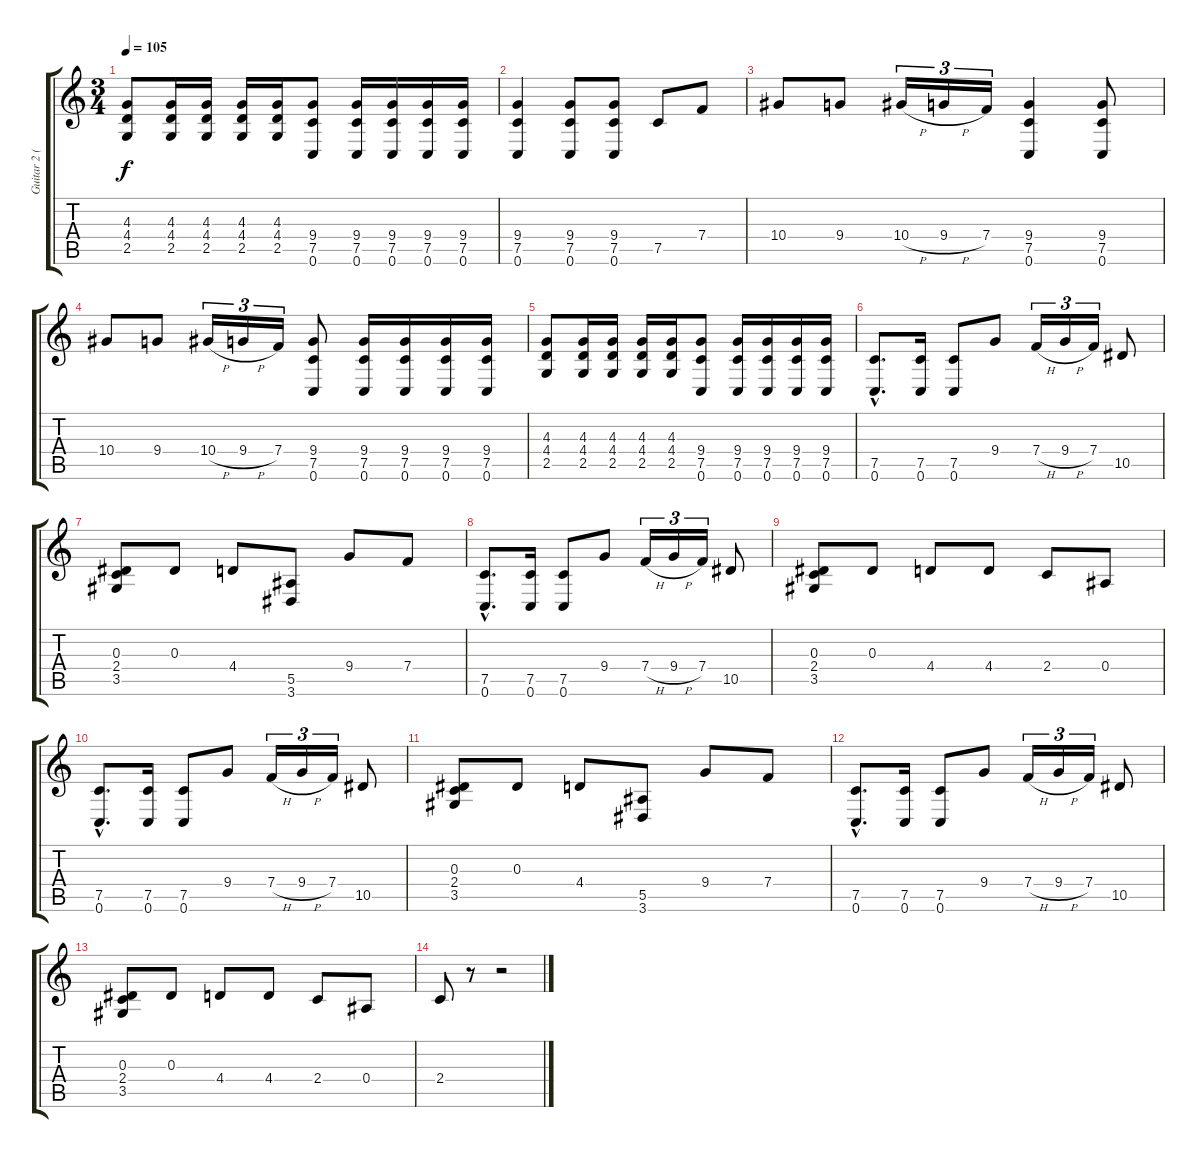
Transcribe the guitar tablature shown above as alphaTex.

\track ("Guitar 2 (Lead)" "Guitar 2 (") {instrument overdrivenguitar}
\staff {score tabs}
\tuning (C4 G3 Eb3 Bb2 F2 C2) {hide}
\ts (3 4)
\tempo 105
\clef g2
\ks c
(4.3 4.4 2.5).8{dy f} (4.3 4.4 2.5).16 (4.3 4.4 2.5).16 (4.3 4.4 2.5).16 (4.3 4.4 2.5).16 (9.4 7.5 0.6).8 (9.4 7.5 0.6).16 (9.4 7.5 0.6).16 (9.4 7.5 0.6).16 (9.4 7.5 0.6).16 |
(9.4 7.5 0.6).4 (9.4 7.5 0.6).8 (9.4 7.5 0.6).8 7.5.8 7.4.8 |
10.4.8 9.4.8 10.4{h}.16{tu (3 2)} 9.4{h}.16{tu (3 2)} 7.4.16{tu (3 2)} (9.4 7.5 0.6).4 (9.4 7.5 0.6).8 |
10.4.8 9.4.8 10.4{h}.16{tu (3 2)} 9.4{h}.16{tu (3 2)} 7.4.16{tu (3 2)} (9.4 7.5 0.6).8 (9.4 7.5 0.6).16 (9.4 7.5 0.6).16 (9.4 7.5 0.6).16 (9.4 7.5 0.6).16 |
(4.3 4.4 2.5).8 (4.3 4.4 2.5).16 (4.3 4.4 2.5).16 (4.3 4.4 2.5).16 (4.3 4.4 2.5).16 (9.4 7.5 0.6).8 (9.4 7.5 0.6).16 (9.4 7.5 0.6).16 (9.4 7.5 0.6).16 (9.4 7.5 0.6).16 |
(7.5{hac} 0.6{hac}).8{d} (7.5 0.6).16 (7.5 0.6).8 9.4.8 7.4{h}.16{tu (3 2)} 9.4{h}.16{tu (3 2)} 7.4.16{tu (3 2)} 10.5.8 |
(0.3 2.4 3.5).8 0.3.8 4.4.8 (5.5 3.6).8 9.4.8 7.4.8 |
(7.5{hac} 0.6{hac}).8{d} (7.5 0.6).16 (7.5 0.6).8 9.4.8 7.4{h}.16{tu (3 2)} 9.4{h}.16{tu (3 2)} 7.4.16{tu (3 2)} 10.5.8 |
(0.3 2.4 3.5).8 0.3.8 4.4.8 4.4.8 2.4.8 0.4.8 |
(7.5{hac} 0.6{hac}).8{d} (7.5 0.6).16 (7.5 0.6).8 9.4.8 7.4{h}.16{tu (3 2)} 9.4{h}.16{tu (3 2)} 7.4.16{tu (3 2)} 10.5.8 |
(0.3 2.4 3.5).8 0.3.8 4.4.8 (5.5 3.6).8 9.4.8 7.4.8 |
(7.5{hac} 0.6{hac}).8{d} (7.5 0.6).16 (7.5 0.6).8 9.4.8 7.4{h}.16{tu (3 2)} 9.4{h}.16{tu (3 2)} 7.4.16{tu (3 2)} 10.5.8 |
(0.3 2.4 3.5).8 0.3.8 4.4.8 4.4.8 2.4.8 0.4.8 |
2.4.8 r.8 r.2
